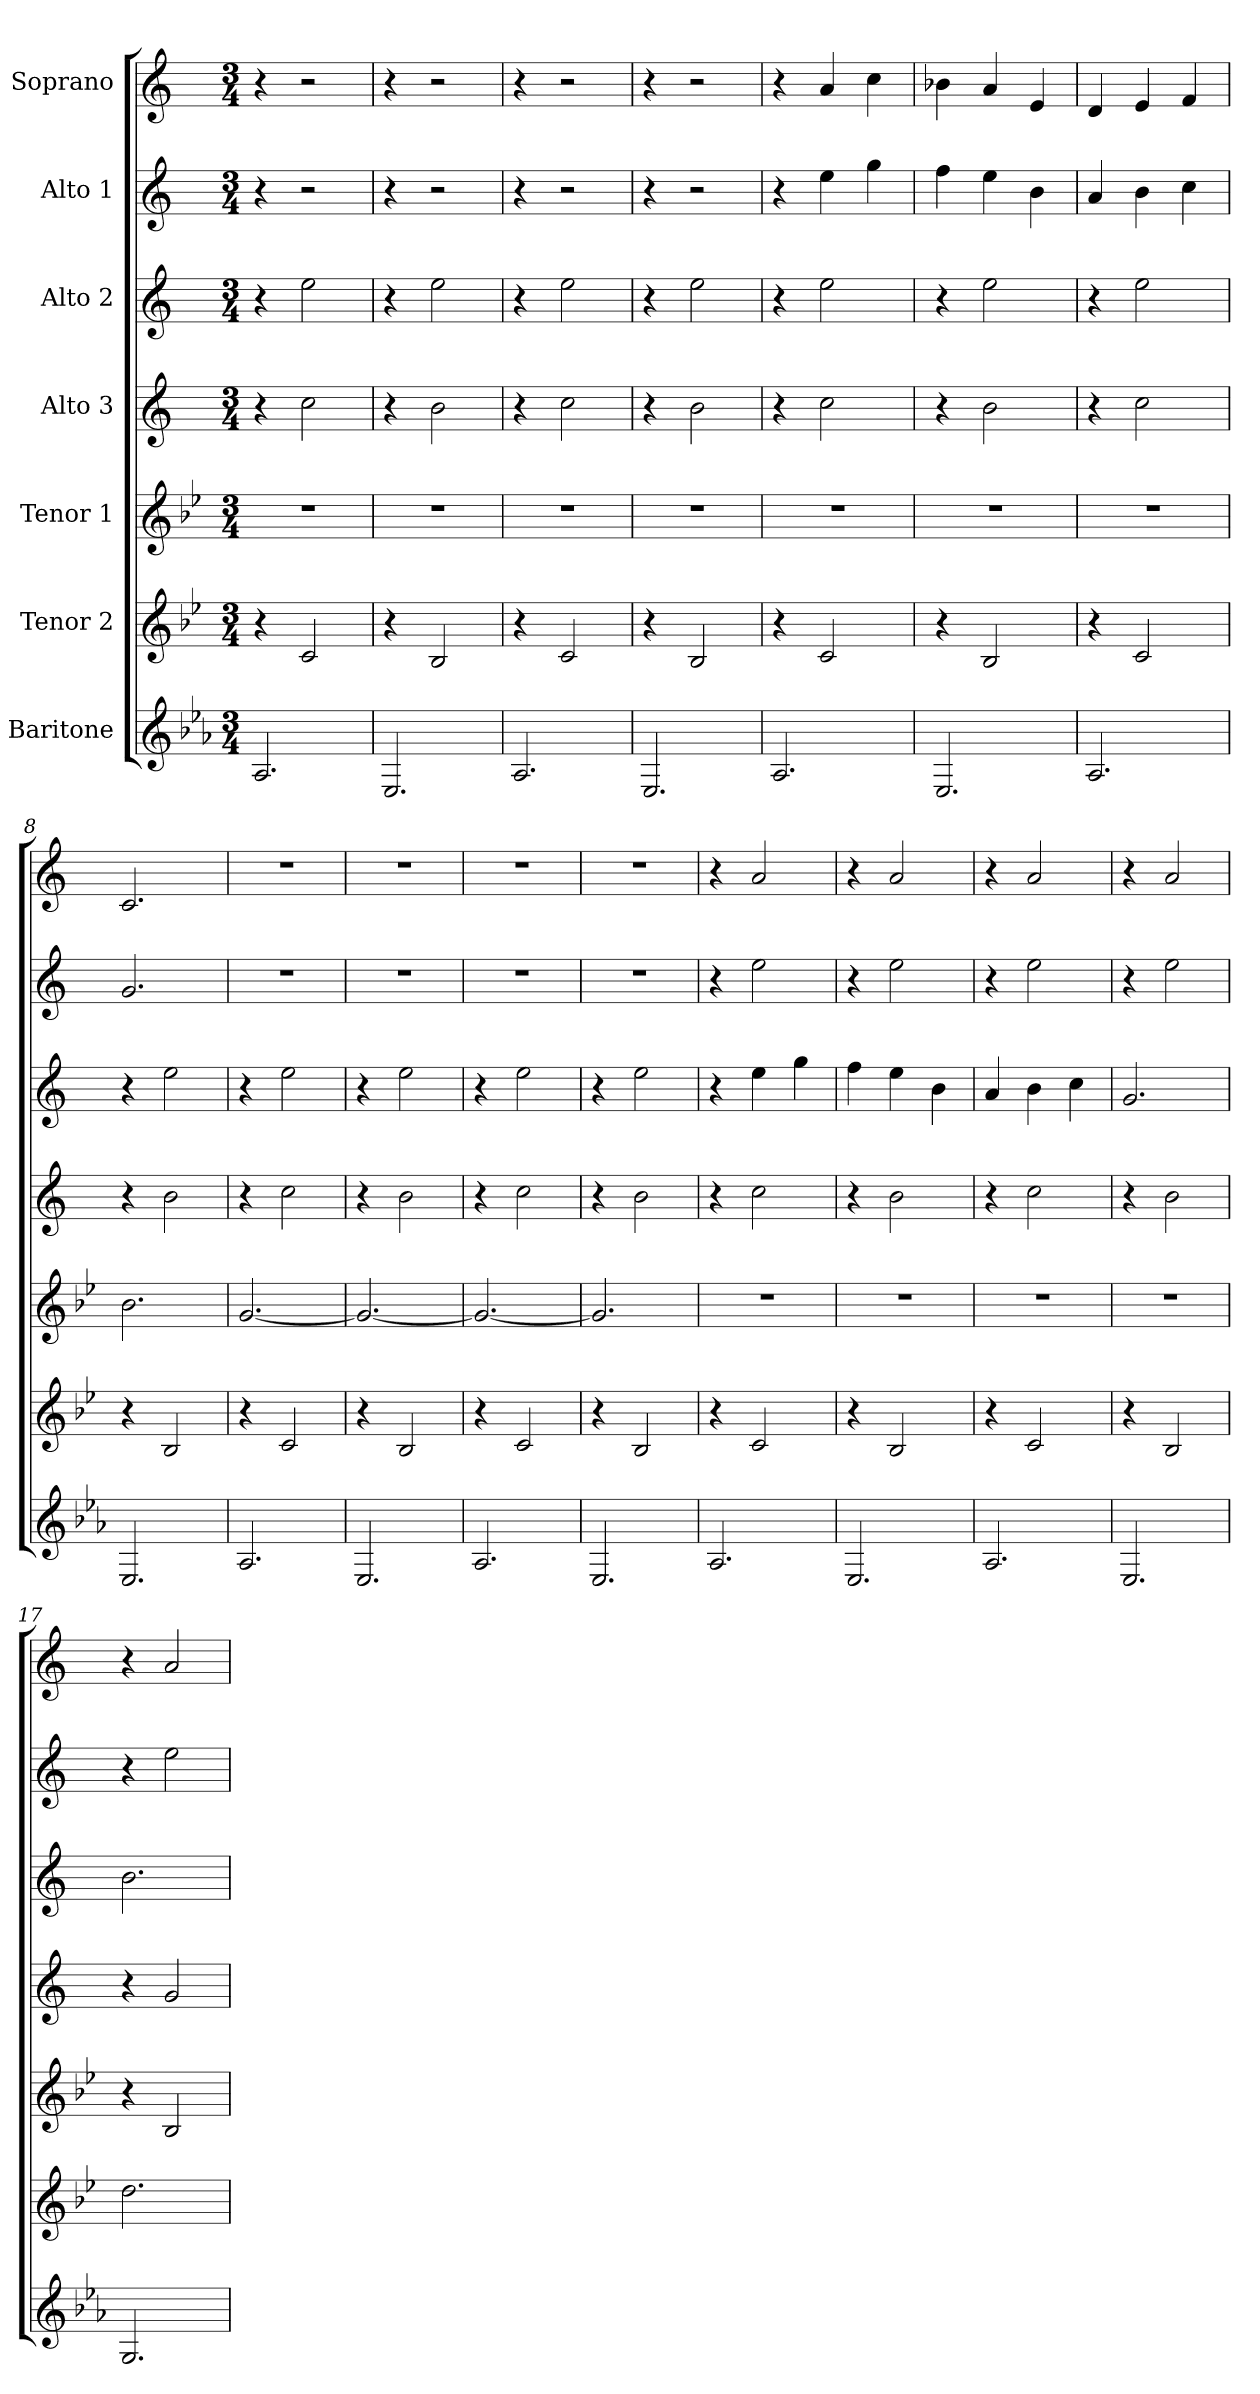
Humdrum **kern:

**kern	**kern	**kern	**kern	**kern	**kern	**kern
*part7	*part6	*part5	*part4	*part3	*part2	*part1
*staff7	*staff6	*staff5	*staff4	*staff3	*staff2	*staff1
*I"Baritone	*I"Tenor 2	*I"Tenor 1	*I"Alto 3	*I"Alto 2	*I"Alto 1	*I"Soprano
*clefG2	*clefG2	*clefG2	*clefG2	*clefG2	*clefG2	*clefG2
*ITrd12c21	*ITrd8c14	*ITrd8c14	*ITrd5c9	*ITrd5c9	*ITrd5c9	*ITrd1c2
*k[b-e-a-]	*k[b-e-]	*k[b-e-]	*k[b-e-a-]	*k[b-e-a-]	*k[b-e-a-]	*k[b-e-]
*M3/4	*M3/4	*M3/4	*M3/4	*M3/4	*M3/4	*M3/4
=1	=1	=1	=1	=1	=1	=1
2.AA-/	4r	2.r	4r	4r	4r	4r
.	2C/	.	2e-\	2g\	2r	2r
=2	=2	=2	=2	=2	=2	=2
2.EE-/	4r	2.r	4r	4r	4r	4r
.	2BB-/	.	2d\	2g\	2r	2r
=3	=3	=3	=3	=3	=3	=3
2.AA-/	4r	2.r	4r	4r	4r	4r
.	2C/	.	2e-\	2g\	2r	2r
=4	=4	=4	=4	=4	=4	=4
2.EE-/	4r	2.r	4r	4r	4r	4r
.	2BB-/	.	2d\	2g\	2r	2r
=5	=5	=5	=5	=5	=5	=5
2.AA-/	4r	2.r	4r	4r	4r	4r
.	2C/	.	2e-\	2g\	4gi\	4gi/
.	.	.	.	.	4b-i\	4b-i\
=6	=6	=6	=6	=6	=6	=6
2.EE-/	4r	2.r	4r	4r	4a-i\	4a-Xi\
.	2BB-/	.	2d\	2g\	4gi\	4gi/
.	.	.	.	.	4di\	4di/
=7	=7	=7	=7	=7	=7	=7
2.AA-/	4r	2.r	4r	4r	4ci/	4ci/
.	2C/	.	2e-\	2g\	4di\	4di/
.	.	.	.	.	4e-i\	4e-i/
=8	=8	=8	=8	=8	=8	=8
2.EE-/	4r	2.B-j\	4r	4r	2.B-i/	2.B-i/
.	2BB-/	.	2d\	2g\	.	.
=9	=9	=9	=9	=9	=9	=9
2.AA-/	4r	[2.Gi/	4r	4r	2.r	2.r
.	2C/	.	2e-\	2g\	.	.
=10	=10	=10	=10	=10	=10	=10
2.EE-/	4r	2.Gi/_	4r	4r	2.r	2.r
.	2BB-/	.	2d\	2g\	.	.
=11	=11	=11	=11	=11	=11	=11
2.AA-/	4r	2.Gi/_	4r	4r	2.r	2.r
.	2C/	.	2e-\	2g\	.	.
=12	=12	=12	=12	=12	=12	=12
2.EE-/	4r	2.Gi/]	4r	4r	2.r	2.r
.	2BB-/	.	2d\	2g\	.	.
!!LO:PB:g=z
=13	=13	=13	=13	=13	=13	=13
2.AA-/	4r	2.r	4r	4r	4r	4r
.	2C/	.	2e-\	4gi\	2g\	2g/
.	.	.	.	4b-i\	.	.
=14	=14	=14	=14	=14	=14	=14
2.EE-/	4r	2.r	4r	4a-i\	4r	4r
.	2BB-/	.	2d\	4gi\	2g\	2g/
.	.	.	.	4di\	.	.
=15	=15	=15	=15	=15	=15	=15
2.AA-/	4r	2.r	4r	4ci/	4r	4r
.	2C/	.	2e-\	4di\	2g\	2g/
.	.	.	.	4e-i\	.	.
=16	=16	=16	=16	=16	=16	=16
2.EE-/	4r	2.r	4r	2.B-i/	4r	4r
.	2BB-/	.	2d\	.	2g\	2g/
=17	=17	=17	=17	=17	=17	=17
2.GG/	2.dj\	4r	4r	2.di\	4r	4r
.	.	2BB-/	2B-/	.	2g\	2g/
=	=	=	=	=	=	=
*-	*-	*-	*-	*-	*-	*-
